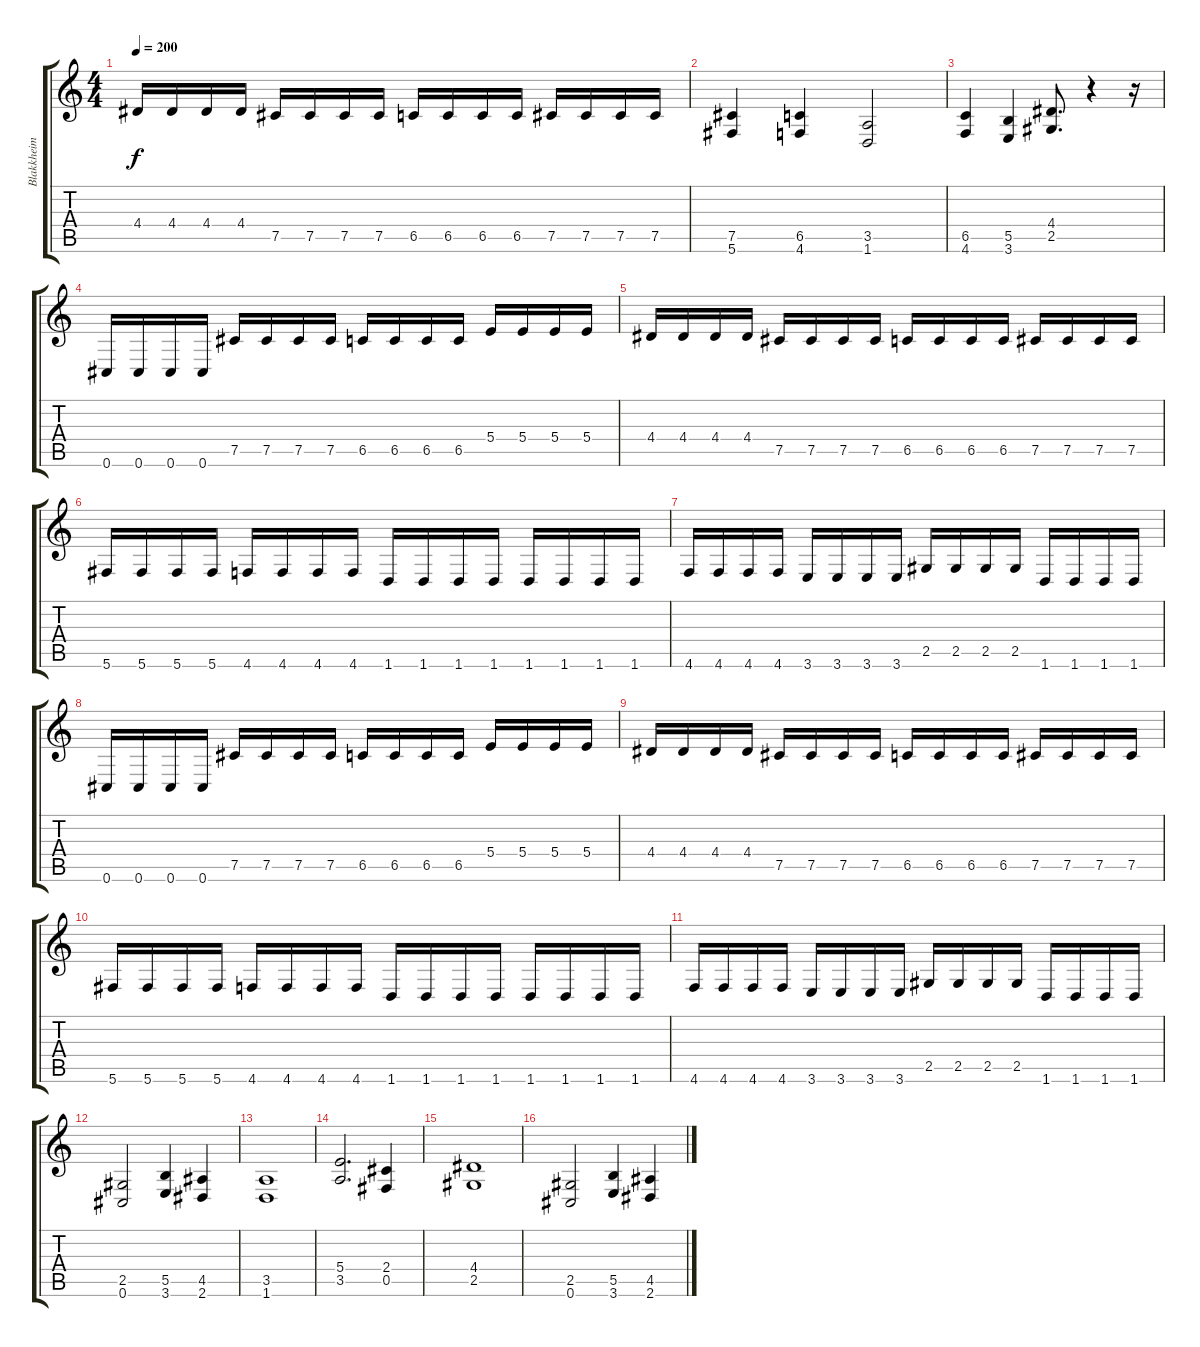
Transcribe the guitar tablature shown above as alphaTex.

\track ("Blakkheim" "Blakkheim") {instrument distortionguitar}
\staff {score tabs}
\tuning (Db4 Ab3 E3 B2 Gb2 Db2) {hide}
\ts (4 4)
\tempo 200
\clef g2
\ks c
4.4.16{dy f} 4.4.16 4.4.16 4.4.16 7.5.16 7.5.16 7.5.16 7.5.16 6.5.16 6.5.16 6.5.16 6.5.16 7.5.16 7.5.16 7.5.16 7.5.16 |
(7.5 5.6).4 (6.5 4.6).4 (3.5 1.6).2 |
(6.5 4.6).4 (5.5 3.6).4 (4.4 2.5).8{d} r.4 r.16 |
0.6.16 0.6.16 0.6.16 0.6.16 7.5.16 7.5.16 7.5.16 7.5.16 6.5.16 6.5.16 6.5.16 6.5.16 5.4.16 5.4.16 5.4.16 5.4.16 |
4.4.16 4.4.16 4.4.16 4.4.16 7.5.16 7.5.16 7.5.16 7.5.16 6.5.16 6.5.16 6.5.16 6.5.16 7.5.16 7.5.16 7.5.16 7.5.16 |
5.6.16 5.6.16 5.6.16 5.6.16 4.6.16 4.6.16 4.6.16 4.6.16 1.6.16 1.6.16 1.6.16 1.6.16 1.6.16 1.6.16 1.6.16 1.6.16 |
4.6.16 4.6.16 4.6.16 4.6.16 3.6.16 3.6.16 3.6.16 3.6.16 2.5.16 2.5.16 2.5.16 2.5.16 1.6.16 1.6.16 1.6.16 1.6.16 |
0.6.16 0.6.16 0.6.16 0.6.16 7.5.16 7.5.16 7.5.16 7.5.16 6.5.16 6.5.16 6.5.16 6.5.16 5.4.16 5.4.16 5.4.16 5.4.16 |
4.4.16 4.4.16 4.4.16 4.4.16 7.5.16 7.5.16 7.5.16 7.5.16 6.5.16 6.5.16 6.5.16 6.5.16 7.5.16 7.5.16 7.5.16 7.5.16 |
5.6.16 5.6.16 5.6.16 5.6.16 4.6.16 4.6.16 4.6.16 4.6.16 1.6.16 1.6.16 1.6.16 1.6.16 1.6.16 1.6.16 1.6.16 1.6.16 |
4.6.16 4.6.16 4.6.16 4.6.16 3.6.16 3.6.16 3.6.16 3.6.16 2.5.16 2.5.16 2.5.16 2.5.16 1.6.16 1.6.16 1.6.16 1.6.16 |
(2.5 0.6).2 (5.5 3.6).4 (4.5 2.6).4 |
(3.5 1.6).1 |
(5.4 3.5).2{d} (2.4 0.5).4 |
(4.4 2.5).1 |
(2.5 0.6).2 (5.5 3.6).4 (4.5 2.6).4
